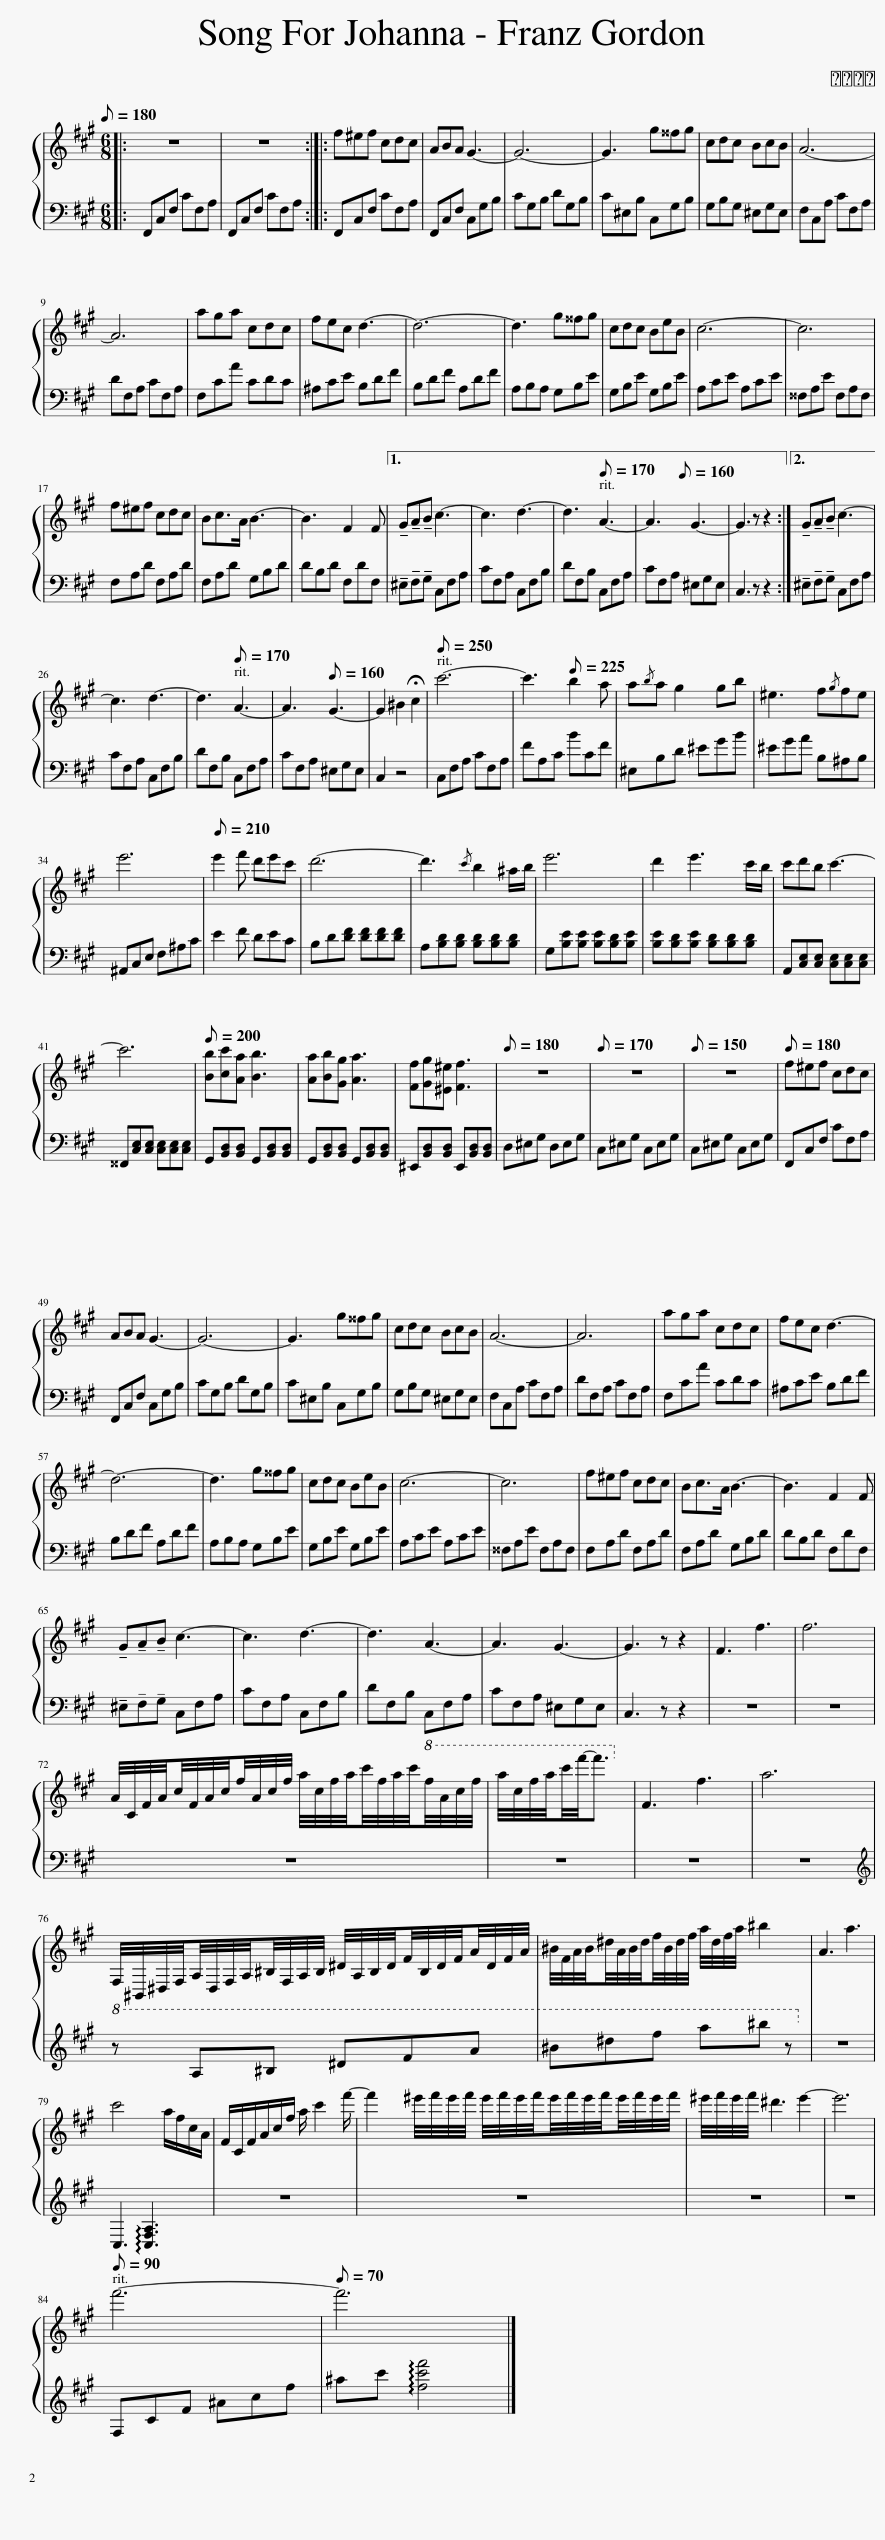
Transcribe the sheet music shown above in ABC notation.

X:1
%%score { 1 | 2 }
L:1/8
Q:1/8=180
M:6/8
I:linebreak $
K:A
V:1 treble
V:2 bass
V:1
|: z6 | z6 :: f^ef cdc | ABA G3- | G6- | %5
 G3 g^^fg | cdc BcB | A6- |$ A6 | aga cdc | %10
 fec d3- | d6- | d3 g^^fg | cdc BeB | c6- | %15
 c6 |$ f^ef cdc | Bc>A B3- | B3 F2 F |1 !tenuto!G!tenuto!A!tenuto!B c3- | %20
 c3 d3- | d3[Q:1/8=170] A3- | A3[Q:1/8=160] G3- | G3 z z2 :|2 !tenuto!G!tenuto!A!tenuto!B c3- ||$ %25
 c3 d3- | d3[Q:1/8=170] A3- | A3[Q:1/8=160] G3- | G2 ^B2 !fermata!c2 |[Q:1/8=250] c'6- | %30
 c'3[Q:1/8=225] b2 a | a{/b}a g2 gb | ^e3 f{/g}fe |$ e'6 |[Q:1/8=210] e'2 f' d'e'c' | %35
 d'6- | d'3{/c'} b2 ^a/b/ | e'6 | d'2 e'3 c'/b/ | c'd'b c'3- |$ %40
 c'6 |[Q:1/8=200] [Bb][cc'][Aa] [Bb]3 | [Aa][Bb][Gg] [Aa]3 | [Ff][Gg][^E^e] [Ff]3 |[Q:1/8=180] z6 | %45
[Q:1/8=170] z6 |[Q:1/8=150] z6 |[Q:1/8=180] f^ef cdc |$ ABA G3- | G6- | %50
 G3 g^^fg | cdc BcB | A6- | A6 | aga cdc | %55
 fec d3- |$ d6- | d3 g^^fg | cdc BeB | c6- | %60
 c6 | f^ef cdc | Bc>A B3- | B3 F2 F |$ !tenuto!G!tenuto!A!tenuto!B c3- | %65
 c3 d3- | d3 A3- | A3 G3- | G3 z z2 | F3 f3 | %70
 f6 |$ A/4C/4F/4A/4c/4F/4A/4c/4f/4A/4c/4f/4 a/4c/4f/4a/4c'/4f/4a/4c'/4!8va(!f'/4a/4c'/4f'/4 | a'/4c'/4f'/4a'/4c''/4f''/4-f''3/2!8va)! | F3 f3 | a6 |$ %75
 F,/4^B,,/4^D,/4F,/4A,/4D,/4F,/4A,/4^B,/4F,/4A,/4B,/4 ^D/4A,/4B,/4D/4F/4B,/4D/4F/4A/4D/4F/4A/4 | ^B/4F/4A/4B/4^d/4A/4B/4d/4f/4B/4d/4f/4 a/4d/4f/4a/4 ^b2 | A3 a3 |$ c'4 a/f/c/A/ | F/C/F/A/c/f/ a/ c'2 f'/- | %80
 f'2 ^e'/4f'/4e'/4f'/4 e'/4f'/4e'/4f'/4e'/4f'/4e'/4f'/4e'/4f'/4e'/4f'/4 | ^e'/4f'/4e'/4f'/4 ^d'3 e'2- | e'6 |$[Q:1/8=90] f'6- |[Q:1/8=70] f'6 |] %85
V:2
|: F,,C,F, CF,A, | F,,C,F, CF,A, :: F,,C,F, CF,A, | F,,C,F, C,G,B, | CG,B, DG,B, | %5
 C^E,B, C,G,B, | G,B,G, ^E,G,E, | F,C,A, CF,A, |$ DF,A, CF,A, | F,CA CDC | %10
 ^A,CE B,DF | B,DF A,DF | A,B,A, G,B,E | G,B,E G,B,E | A,CE A,CE | %15
 ^^F,A,E F,A,F, |$ F,A,D F,A,D | F,A,D G,B,D | DB,D F,DF, |1 !tenuto!^E,!tenuto!F,!tenuto!G, C,F,A, | %20
 CF,A, C,F,B, | DF,B, C,F,A, | CF,A, ^E,G,E, | C,3 z z2 :|2 !tenuto!^E,!tenuto!F,!tenuto!G, C,F,A, ||$ %25
 CF,A, C,F,B, | DF,B, C,F,A, | CF,A, ^E,G,E, | C,2 z4 | C,F,A, CF,A, | %30
 FA,C BCF | ^E,B,D ^EGB | ^EGA B,^A,B, |$ ^A,,C,E, F,^A,C | E2 F DEC | %35
 B,D[DF] [DF][DF][DF] | A,[B,D][B,D] [B,D][B,D][B,D] | G,[B,E][B,E] [B,E][B,D][B,E] | [B,E][B,D][B,E] [B,D][B,D][B,D] | A,,[C,E,][C,E,] [C,E,][C,E,][C,E,] |$ %40
 ^^F,,[C,E,][C,E,] [C,E,][C,E,][C,E,] | G,,[B,,D,][B,,D,] G,,[B,,D,][B,,D,] | G,,[B,,D,][B,,D,] G,,[B,,D,][B,,D,] | ^E,,[B,,D,][B,,D,] E,,[B,,D,][B,,D,] | D,^E,G, D,E,G, | %45
 C,^E,G, C,E,G, | C,^E,G, C,E,G, | F,,C,F, CF,A, |$ F,,C,F, C,G,B, | CG,B, DG,B, | %50
 C^E,B, C,G,B, | G,B,G, ^E,G,E, | F,C,A, CF,A, | DF,A, CF,A, | F,CA CDC | %55
 ^A,CE B,DF |$ B,DF A,DF | A,B,A, G,B,E | G,B,E G,B,E | A,CE A,CE | %60
 ^^F,A,E F,A,F, | F,A,D F,A,D | F,A,D G,B,D | DB,D F,DF, |$ !tenuto!^E,!tenuto!F,!tenuto!G, C,F,A, | %65
 CF,A, C,F,B, | DF,B, C,F,A, | CF,A, ^E,G,E, | C,3 z z2 | z6 | %70
 z6 |$ z6 | z3 | z6 | z6 |$ %75
[K:treble]!8va(! z A^B ^dfa | ^b^d'f' a'^b' z!8va)! | z6 |$ C,3 !arpeggio![C,F,A,]3 | z6 | %80
 z6 | z6 | z6 |$ F,CF ^Acf | ^ac' !arpeggio![fc'f']4 |] %85
